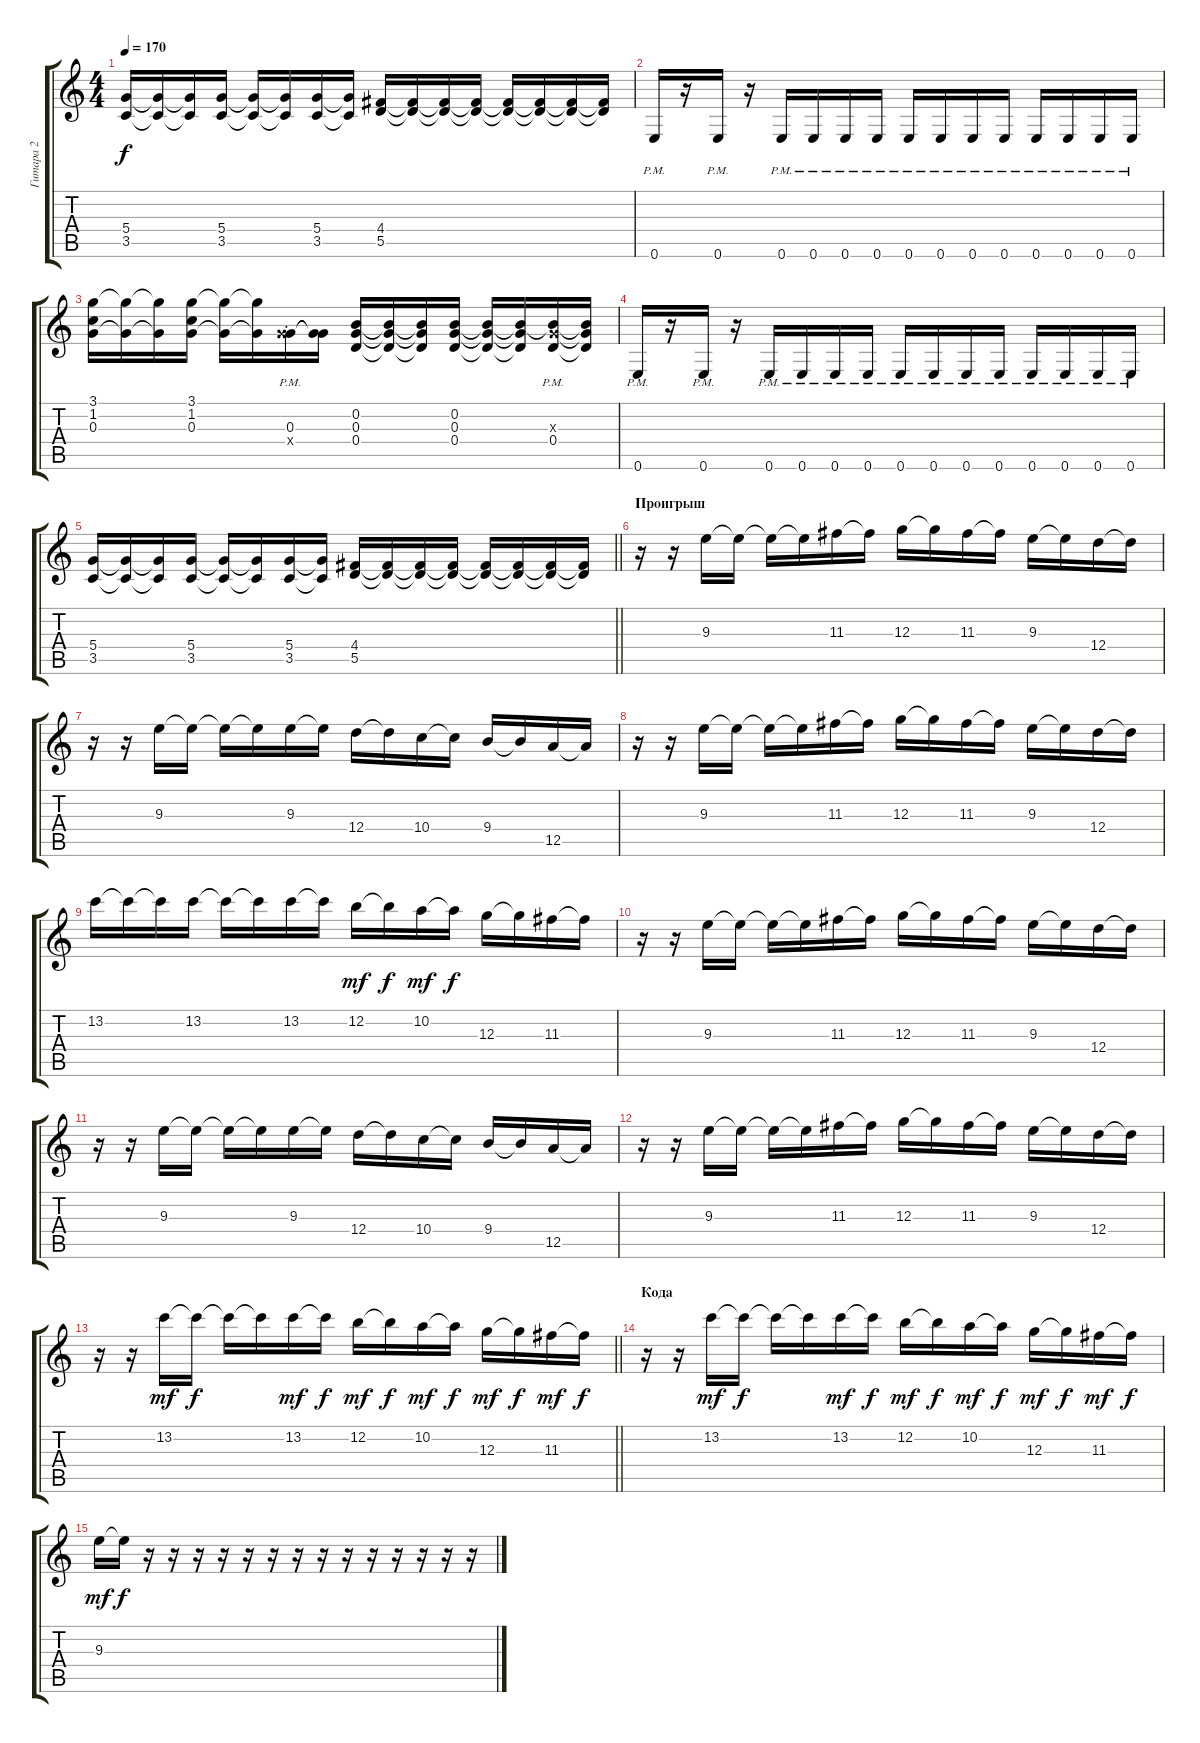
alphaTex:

\track ("Гитара 2" "Гитара 2") {instrument distortionguitar}
\staff {score tabs}
\tuning (E4 B3 G3 D3 A2 E2) {hide}
\ts (4 4)
\tempo 170
\clef g2
\ks c
(5.4 3.5).16{dy f} (5.4{t} 3.5{t}).16 (5.4{t} 3.5{t}).16 (5.4 3.5).16 (5.4{t} 3.5{t}).16 (5.4{t} 3.5{t}).16 (5.4 3.5).16 (5.4{t} 3.5{t}).16 (4.4 5.5).16 (4.4{t} 5.5{t}).16 (4.4{t} 5.5{t}).16 (4.4{t} 5.5{t}).16 (4.4{t} 5.5{t}).16 (4.4{t} 5.5{t}).16 (4.4{t} 5.5{t}).16 (4.4{t} 5.5{t}).16 |
0.6{pm}.16 r.16 0.6{pm}.16 r.16 0.6{pm}.16 0.6{pm}.16 0.6{pm}.16 0.6{pm}.16 0.6{pm}.16 0.6{pm}.16 0.6{pm}.16 0.6{pm}.16 0.6{pm}.16 0.6{pm}.16 0.6{pm}.16 0.6{pm}.16 |
(3.1 1.2 0.3).16 (3.1{t} 0.3{t}).16 (3.1{t} 0.3{t}).16 (3.1 1.2 0.3).16 (3.1{t} 0.3{t}).16 (3.1{t} 0.3{t}).16 (0.3{pm st} 5.4{pm x}).16 (0.3{t} 5.4{t}).16 (0.2 0.3 0.4).16 (0.2{t} 0.3{t} 0.4{t}).16 (0.2{t} 0.3{t} 0.4{t}).16 (0.2 0.3 0.4).16 (0.2{t} 0.3{t} 0.4{t}).16 (0.2{t} 0.3{t} 0.4{t}).16 (0.2{t} 0.3{x} 0.4{pm}).16 (0.2{t} 0.3{t} 0.4{t}).16 |
0.6{pm}.16 r.16 0.6{pm}.16 r.16 0.6{pm}.16 0.6{pm}.16 0.6{pm}.16 0.6{pm}.16 0.6{pm}.16 0.6{pm}.16 0.6{pm}.16 0.6{pm}.16 0.6{pm}.16 0.6{pm}.16 0.6{pm}.16 0.6{pm}.16 |
\barLineRight lightlight
(5.4 3.5).16 (5.4{t} 3.5{t}).16 (5.4{t} 3.5{t}).16 (5.4 3.5).16 (5.4{t} 3.5{t}).16 (5.4{t} 3.5{t}).16 (5.4 3.5).16 (5.4{t} 3.5{t}).16 (4.4 5.5).16 (4.4{t} 5.5{t}).16 (4.4{t} 5.5{t}).16 (4.4{t} 5.5{t}).16 (4.4{t} 5.5{t}).16 (4.4{t} 5.5{t}).16 (4.4{t} 5.5{t}).16 (4.4{t} 5.5{t}).16 |
\section ("" "Проигрыш")
r.16 r.16 9.3.16 9.3{t}.16 9.3{t}.16 9.3{t}.16 11.3.16 11.3{t}.16 12.3.16 12.3{t}.16 11.3.16 11.3{t}.16 9.3.16 9.3{t}.16 12.4.16 12.4{t}.16 |
r.16 r.16 9.3.16 9.3{t}.16 9.3{t}.16 9.3{t}.16 9.3.16 9.3{t}.16 12.4.16 12.4{t}.16 10.4.16 10.4{t}.16 9.4.16 9.4{t}.16 12.5.16 12.5{t}.16 |
r.16 r.16 9.3.16 9.3{t}.16 9.3{t}.16 9.3{t}.16 11.3.16 11.3{t}.16 12.3.16 12.3{t}.16 11.3.16 11.3{t}.16 9.3.16 9.3{t}.16 12.4.16 12.4{t}.16 |
13.2.16 13.2{t}.16 13.2{t}.16 13.2.16 13.2{t}.16 13.2{t}.16 13.2.16 13.2{t}.16 12.2.16{dy mf} 12.2{t}.16{dy f} 10.2.16{dy mf} 10.2{t}.16{dy f} 12.3.16 12.3{t}.16 11.3.16 11.3{t}.16 |
r.16 r.16 9.3.16 9.3{t}.16 9.3{t}.16 9.3{t}.16 11.3.16 11.3{t}.16 12.3.16 12.3{t}.16 11.3.16 11.3{t}.16 9.3.16 9.3{t}.16 12.4.16 12.4{t}.16 |
r.16 r.16 9.3.16 9.3{t}.16 9.3{t}.16 9.3{t}.16 9.3.16 9.3{t}.16 12.4.16 12.4{t}.16 10.4.16 10.4{t}.16 9.4.16 9.4{t}.16 12.5.16 12.5{t}.16 |
r.16 r.16 9.3.16 9.3{t}.16 9.3{t}.16 9.3{t}.16 11.3.16 11.3{t}.16 12.3.16 12.3{t}.16 11.3.16 11.3{t}.16 9.3.16 9.3{t}.16 12.4.16 12.4{t}.16 |
\barLineRight lightlight
r.16 r.16 13.2.16{dy mf} 13.2{t}.16{dy f} 13.2{t}.16 13.2{t}.16 13.2.16{dy mf} 13.2{t}.16{dy f} 12.2.16{dy mf} 12.2{t}.16{dy f} 10.2.16{dy mf} 10.2{t}.16{dy f} 12.3.16{dy mf} 12.3{t}.16{dy f} 11.3.16{dy mf} 11.3{t}.16{dy f} |
\section ("" "Кода")
r.16 r.16 13.2.16{dy mf} 13.2{t}.16{dy f} 13.2{t}.16 13.2{t}.16 13.2.16{dy mf} 13.2{t}.16{dy f} 12.2.16{dy mf} 12.2{t}.16{dy f} 10.2.16{dy mf} 10.2{t}.16{dy f} 12.3.16{dy mf} 12.3{t}.16{dy f} 11.3.16{dy mf} 11.3{t}.16{dy f} |
9.3.16{dy mf} 9.3{t}.16{dy f} r.16 r.16 r.16 r.16 r.16 r.16 r.16 r.16 r.16 r.16 r.16 r.16 r.16 r.16
